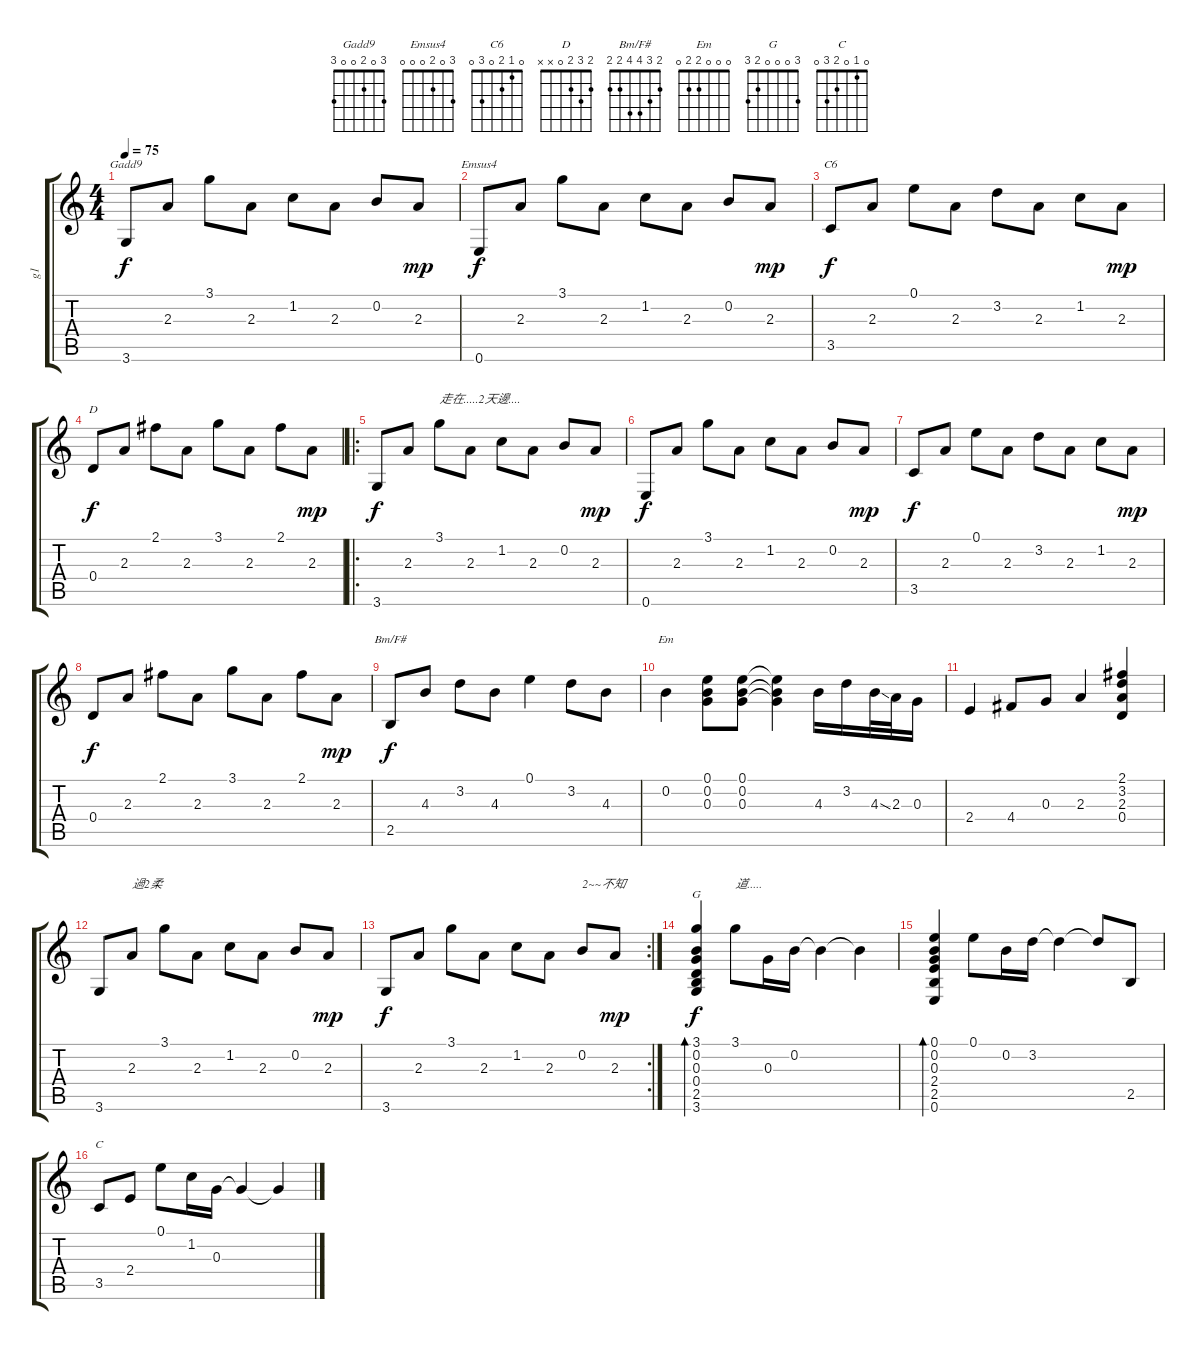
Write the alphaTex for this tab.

\track ("g1" "g1") {instrument electricguitarclean}
\staff {score tabs}
\tuning (E4 B3 G3 D3 A2 E2) {hide}
\chord ("Gadd9" 3 0 2 0 0 3)
\chord ("Emsus4" 3 0 2 0 0 0)
\chord ("C6" 0 1 2 0 3 0)
\chord ("D" 2 3 2 0 x x)
\chord ("Bm/F#" 2 3 4 4 2 2)
\chord ("Em" 0 0 0 2 2 0)
\chord ("G" 3 0 0 0 2 3)
\chord ("C" 0 1 0 2 3 0)
\ts (4 4)
\tempo 75
\clef g2
\ks c
3.6.8{ch "Gadd9" dy f instrument electricguitarclean} 2.3.8 3.1.8 2.3.8 1.2.8 2.3.8 0.2.8 2.3.8{dy mp} |
0.6.8{ch "Emsus4" dy f} 2.3.8 3.1.8 2.3.8 1.2.8 2.3.8 0.2.8 2.3.8{dy mp} |
3.5.8{ch "C6" dy f} 2.3.8 0.1.8 2.3.8 3.2.8 2.3.8 1.2.8 2.3.8{dy mp} |
0.4.8{ch "D" dy f} 2.3.8 2.1.8 2.3.8 3.1.8 2.3.8 2.1.8 2.3.8{dy mp} |
\ro
3.6.8{dy f} 2.3.8 3.1.8{txt "走在.....2天邊...."} 2.3.8 1.2.8 2.3.8 0.2.8 2.3.8{dy mp} |
0.6.8{dy f} 2.3.8 3.1.8 2.3.8 1.2.8 2.3.8 0.2.8 2.3.8{dy mp} |
3.5.8{dy f} 2.3.8 0.1.8 2.3.8 3.2.8 2.3.8 1.2.8 2.3.8{dy mp} |
0.4.8{dy f} 2.3.8 2.1.8 2.3.8 3.1.8 2.3.8 2.1.8 2.3.8{dy mp} |
2.5.8{ch "Bm/F#" dy f} 4.3.8 3.2.8 4.3.8 0.1.4 3.2.8 4.3.8 |
0.2.4{ch "Em"} (0.1 0.2 0.3).8 (0.1 0.2 0.3).8 (0.1{t} 0.2{t} 0.3{t}).4 4.3.16 3.2.16 4.3{ss}.32 2.3.32 0.3.16 |
2.4.4 4.4.8 0.3.8 2.3.4 (2.1 3.2 2.3 0.4).4 |
3.6.8 2.3.8{txt "過2柔"} 3.1.8 2.3.8 1.2.8 2.3.8 0.2.8 2.3.8{dy mp} |
\rc 2
3.6.8{dy f} 2.3.8 3.1.8 2.3.8 1.2.8 2.3.8 0.2.8{txt "2~~不知"} 2.3.8{dy mp} |
(3.1 0.2 0.3 0.4 2.5 3.6).4{bd 120 ch "G" dy f} 3.1.8{txt "道....."} 0.3.16 0.2.16 0.2{t}.4 0.2{t}.4 |
(0.1 0.2 0.3 2.4 2.5 0.6).4{bd 120} 0.1.8 0.2.16 3.2.16 3.2{t}.4 3.2{t}.8 2.5.8 |
3.5.8{ch "C"} 2.4.8 0.1.8 1.2.16 0.3.16 0.3{t}.4 0.3{t}.4
